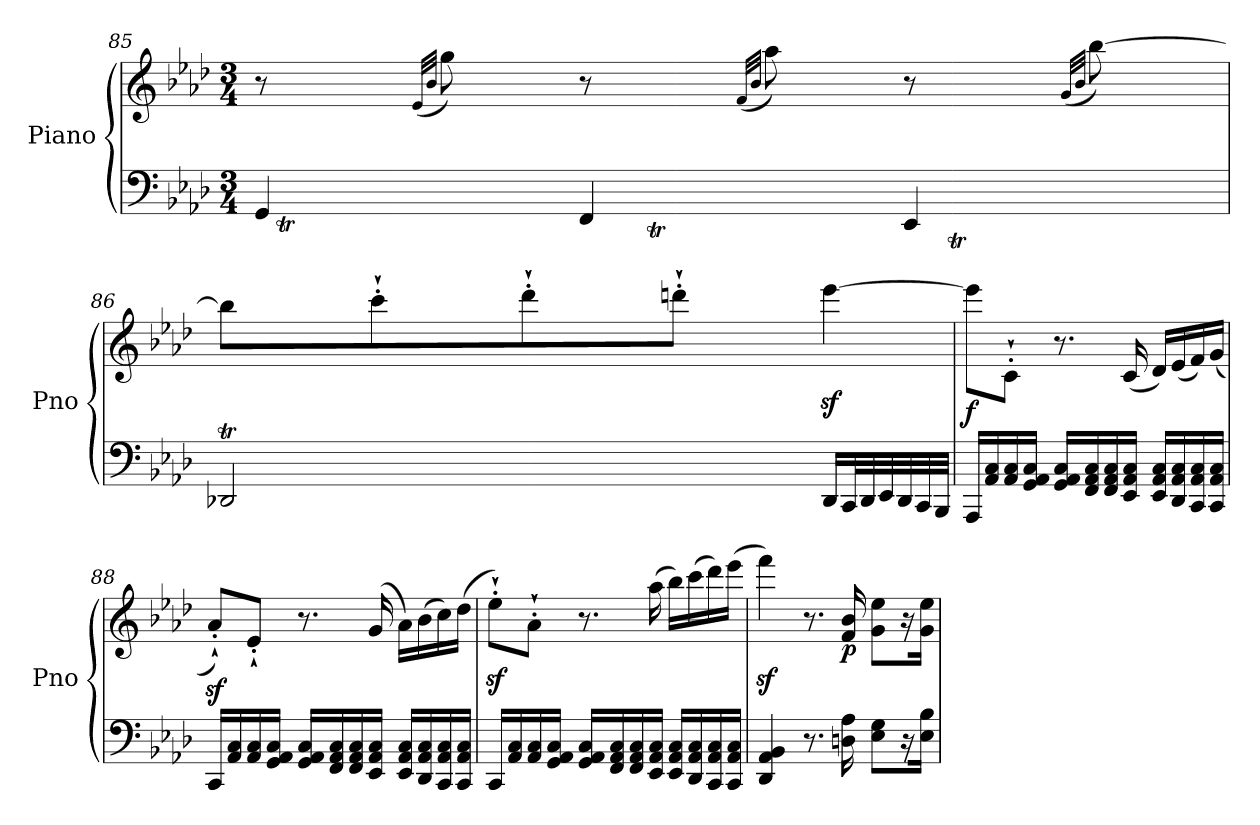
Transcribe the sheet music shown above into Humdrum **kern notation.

**kern	**kern	**dynam
*part1	*part1	*part1
*staff2	*staff1	*staff1/2
*I"Piano	*	*
*I'Pno	*	*
!!LO:LB:g=z
*clefF4	*clefG2	*
*k[b-e-a-d-]	*k[b-e-a-d-]	*
*M3/4	*M3/4	*
=85	=85	=85
*^	*	*
4GG/	64ryy	8r	.
.	64AA-Tyy	.	.
.	64GGyy	.	.
.	64AA-yy	.	.
.	64GGyy	.	.
.	64AA-yy	.	.
.	64GGyy	.	.
.	64AA-yy	.	.
.	.	(>32qe-/LLL	.
.	.	32qb-/JJJ	.
.	64GGyy	8gg\)	.
.	64AA-yy	.	.
.	64GGyy	.	.
.	64AA-yy	.	.
.	32FFyy	.	.
.	32GGyy	.	.
4FF/	64ryy	8r	.
.	64GGyy	.	.
.	64FFyy	.	.
.	64GGtyy	.	.
.	64FFyy	.	.
.	64GGyy	.	.
.	64FFyy	.	.
.	64GGyy	.	.
.	.	(>32qf/LLL	.
.	.	32qb-/JJJ	.
.	64FFyy	8aa-\)	.
.	64GGyy	.	.
.	64FFyy	.	.
.	64GGyy	.	.
.	32EE-yy	.	.
.	32FFyy	.	.
4EE-/	64ryy	8r	.
.	64FFyy	.	.
.	64EE-Tyy	.	.
.	64FFyy	.	.
.	64EE-yy	.	.
.	64FFyy	.	.
.	64EE-yy	.	.
.	64FFyy	.	.
.	.	(>32qg/LLL	.
.	.	32qb-/JJJ	.
.	64EE-yy	[8bb-\)	.
.	64FFyy	.	.
.	64EE-yy	.	.
.	64FFyy	.	.
.	32DD-yy	.	.
.	32EE-yy	.	.
!!LO:LB:g=z
=86	=86	=86	=86
2DD-XT/	64ryy	8bb-\L]	.
.	64EE-yy	.	.
.	64DD-yy	.	.
.	64EE-yy	.	.
.	64DD-yy	.	.
.	64EE-yy	.	.
.	64DD-yy	.	.
.	64EE-yy	.	.
.	64DD-yy	8ccc`'\	.
.	64EE-yy	.	.
.	64DD-yy	.	.
.	64EE-yy	.	.
.	64DD-yy	.	.
.	64EE-yy	.	.
.	64DD-yy	.	.
.	64EE-yy	.	.
.	64DD-yy	8ddd-`'\	.
.	64EE-yy	.	.
.	64DD-yy	.	.
.	64EE-yy	.	.
.	64DD-yy	.	.
.	64EE-yy	.	.
.	64DD-yy	.	.
.	64EE-yy	.	.
.	64DD-yy	8dddn`'\J	.
.	64EE-yy	.	.
.	64DD-yy	.	.
.	64EE-yy	.	.
.	64DD-yy	.	.
.	64EE-yy	.	.
.	64DD-yy	.	.
.	64EE-yy	.	.
16DD-/LL	16DD-yy	[4eee-z<\	.
32CC/L	8.ryy	.	.
32DD-/	.	.	.
32EE-/	.	.	.
32DD-/	.	.	.
32CC/	.	.	.
32BBB-/JJJ	.	.	.
*v	*v	*	*
!!LO:LB:g=z
=87	=87	=87
!	!	!LO:DY:b
16AAA-/LL	8eee-\L]	f
16AA-/ 16C/	.	.
16AA-/ 16C/	8c`'\J	.
16GG/ 16AA-/ 16C/JJ	.	.
16GG/ 16AA-/ 16C/LL	8.r	.
16FF/ 16AA-/ 16C/	.	.
16FF/ 16AA-/ 16C/	.	.
16EE-/ 16AA-/ 16C/JJ	(16c/	.
16EE-/ 16AA-/ 16C/LL	16d-/LL)	.
16DD-/ 16AA-/ 16C/	(16e-/	.
16CC/ 16AA-/ 16C/	16f/)	.
16CC/ 16AA-/ 16C/JJ	(16g/JJ	.
!!LO:PB:g=z
=88	=88	=88
16CC/LL	8a-z<`'/L)	.
16AA-/ 16C/	.	.
16AA-/ 16C/	8e-`'/J	.
16GG/ 16AA-/ 16C/JJ	.	.
16GG/ 16AA-/ 16C/LL	8.r	.
16FF/ 16AA-/ 16C/	.	.
16FF/ 16AA-/ 16C/	.	.
16EE-/ 16AA-/ 16C/JJ	(16g/	.
16EE-/ 16AA-/ 16C/LL	16a-\LL)	.
16DD-/ 16AA-/ 16C/	(16b-\	.
16CC/ 16AA-/ 16C/	16cc\)	.
16CC/ 16AA-/ 16C/JJ	(16dd-\JJ	.
=89	=89	=89
16CC/LL	8ee-z<`'\L)	.
16AA-/ 16C/	.	.
16AA-/ 16C/	8a-`'\J	.
16GG/ 16AA-/ 16C/JJ	.	.
16GG/ 16AA-/ 16C/LL	8.r	.
16FF/ 16AA-/ 16C/	.	.
16FF/ 16AA-/ 16C/	.	.
16EE-/ 16AA-/ 16C/JJ	(16aa-\	.
16EE-/ 16AA-/ 16C/LL	16bb-\LL)	.
16DD-/ 16AA-/ 16C/	(16ccc\	.
16CC/ 16AA-/ 16C/	16ddd-\)	.
16CC/ 16AA-/ 16C/JJ	(16eee-\JJ	.
=90	=90	=90
4DD-/ 4AA-/ 4BB-/	4fffz<\)	.
8.r	8.r	.
!	!	!LO:DY:b
16Dn\ 16A-\	16f/ 16b-/	p
8E-\ 8G\L	8g\ 8ee-\L	.
16r	16r	.
16E-\ 16B-\Jk	16g\ 16ee-\Jk	.
=	=	=
*-	*-	*-
